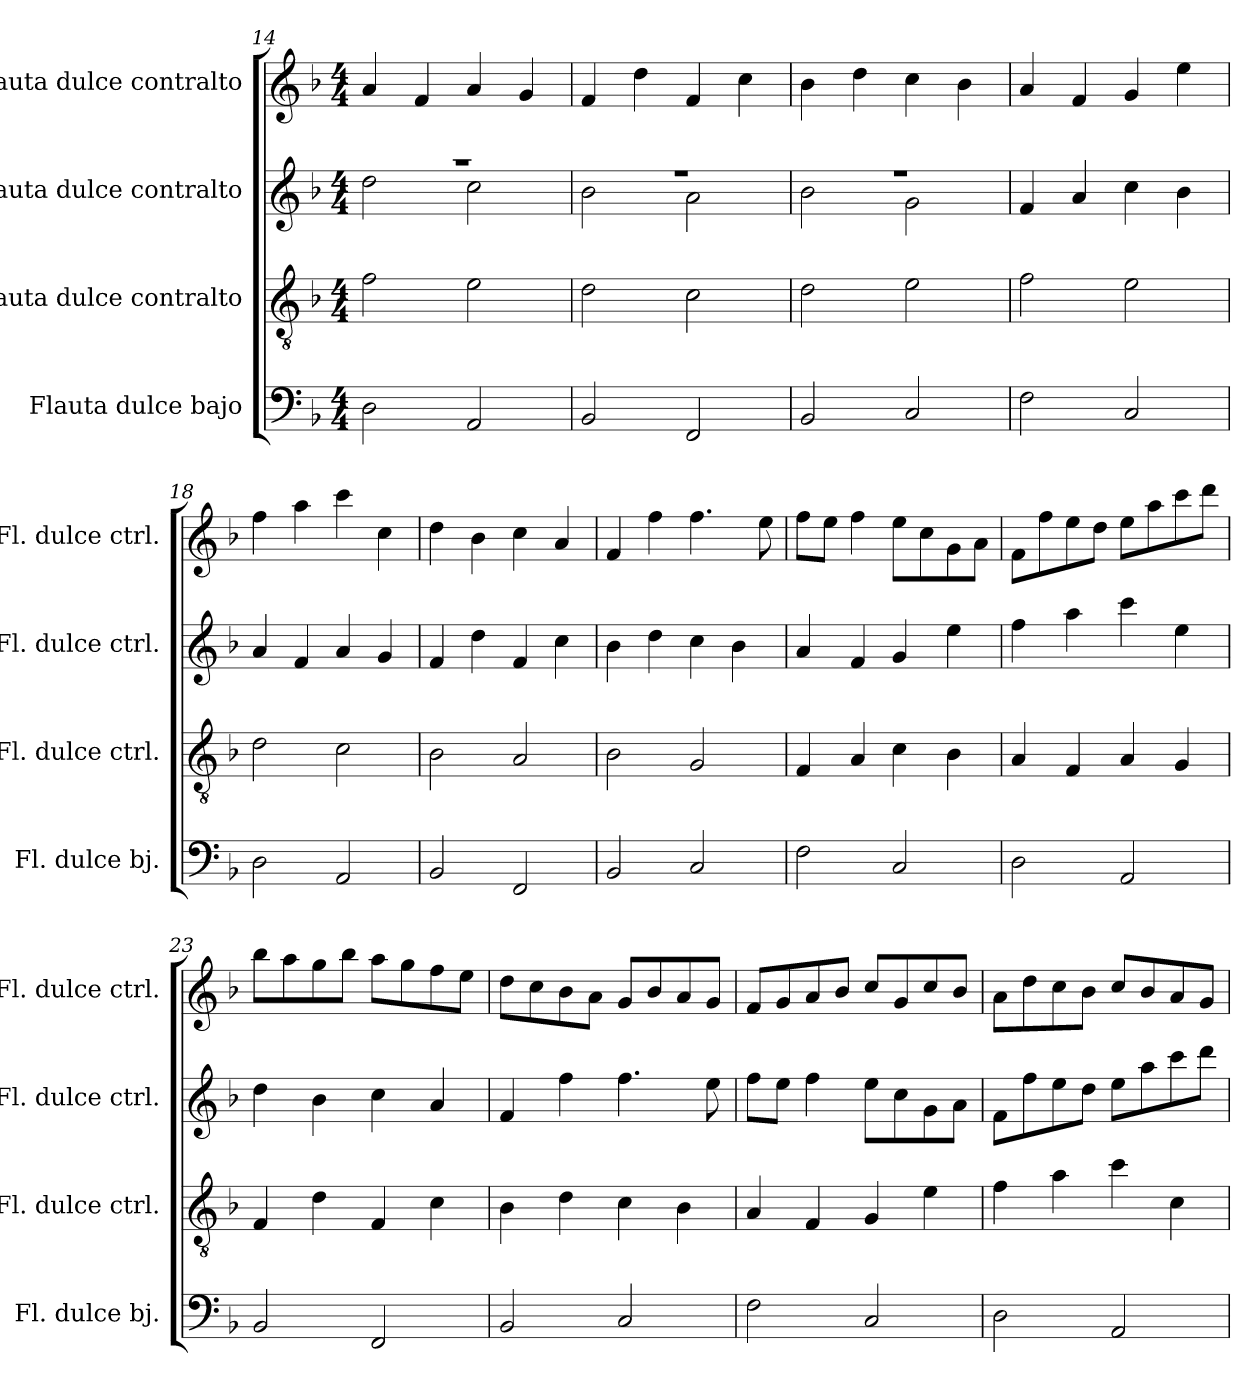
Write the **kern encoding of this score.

**kern	**kern	**kern	**kern
*part4	*part3	*part2	*part1
*staff4	*staff3	*staff2	*staff1
*I"Flauta dulce bajo	*I"Flauta dulce contralto	*I"Flauta dulce contralto	*I"Flauta dulce contralto
*I'Fl. dulce bj.	*I'Fl. dulce ctrl.	*I'Fl. dulce ctrl.	*I'Fl. dulce ctrl.
*clefF4	*clefGv2	*clefG2	*clefG2
*k[b-]	*k[b-]	*k[b-]	*k[b-]
*M4/4	*M4/4	*M4/4	*M4/4
=14	=14	=14	=14
*	*	*^	*
2D\	2f\	1r	2dd\	4a/
.	.	.	.	4f/
2AA/	2e\	.	2cc\	4a/
.	.	.	.	4g/
=15	=15	=15	=15	=15
2BB-/	2d\	1r	2b-\	4f/
.	.	.	.	4dd\
2FF/	2c\	.	2a\	4f/
.	.	.	.	4cc\
=16	=16	=16	=16	=16
2BB-/	2d\	1r	2b-\	4b-\
.	.	.	.	4dd\
2C/	2e\	.	2g\	4cc\
.	.	.	.	4b-\
*	*	*v	*v	*
=17	=17	=17	=17
2F\	2f\	4f/	4a/
.	.	4a/	4f/
2C/	2e\	4cc\	4g/
.	.	4b-\	4ee\
!!LO:LB:g=z
=18	=18	=18	=18
2D\	2d\	4a/	4ff\
.	.	4f/	4aa\
2AA/	2c\	4a/	4ccc\
.	.	4g/	4cc\
=19	=19	=19	=19
2BB-/	2B-\	4f/	4dd\
.	.	4dd\	4b-\
2FF/	2A/	4f/	4cc\
.	.	4cc\	4a/
=20	=20	=20	=20
2BB-/	2B-\	4b-\	4f/
.	.	4dd\	4ff\
2C/	2G/	4cc\	4.ff\
.	.	4b-\	.
.	.	.	8ee\
=21	=21	=21	=21
2F\	4F/	4a/	8ff\L
.	.	.	8ee\J
.	4A/	4f/	4ff\
2C/	4c\	4g/	8ee\L
.	.	.	8cc\
.	4B-\	4ee\	8g\
.	.	.	8a\J
=22	=22	=22	=22
2D\	4A/	4ff\	8f\L
.	.	.	8ff\
.	4F/	4aa\	8ee\
.	.	.	8dd\J
2AA/	4A/	4ccc\	8ee\L
.	.	.	8aa\
.	4G/	4ee\	8ccc\
.	.	.	8ddd\J
!!LO:PB:g=z
=23	=23	=23	=23
2BB-/	4F/	4dd\	8bb-\L
.	.	.	8aa\
.	4d\	4b-\	8gg\
.	.	.	8bb-\J
2FF/	4F/	4cc\	8aa\L
.	.	.	8gg\
.	4c\	4a/	8ff\
.	.	.	8ee\J
=24	=24	=24	=24
2BB-/	4B-\	4f/	8dd\L
.	.	.	8cc\
.	4d\	4ff\	8b-\
.	.	.	8a\J
2C/	4c\	4.ff\	8g/L
.	.	.	8b-/
.	4B-\	.	8a/
.	.	8ee\	8g/J
=25	=25	=25	=25
2F\	4A/	8ff\L	8f/L
.	.	8ee\J	8g/
.	4F/	4ff\	8a/
.	.	.	8b-/J
2C/	4G/	8ee\L	8cc/L
.	.	8cc\	8g/
.	4e\	8g\	8cc/
.	.	8a\J	8b-/J
=26	=26	=26	=26
2D\	4f\	8f\L	8a\L
.	.	8ff\	8dd\
.	4a\	8ee\	8cc\
.	.	8dd\J	8b-\J
2AA/	4cc\	8ee\L	8cc/L
.	.	8aa\	8b-/
.	4c\	8ccc\	8a/
.	.	8ddd\J	8g/J
=	=	=	=
*-	*-	*-	*-
